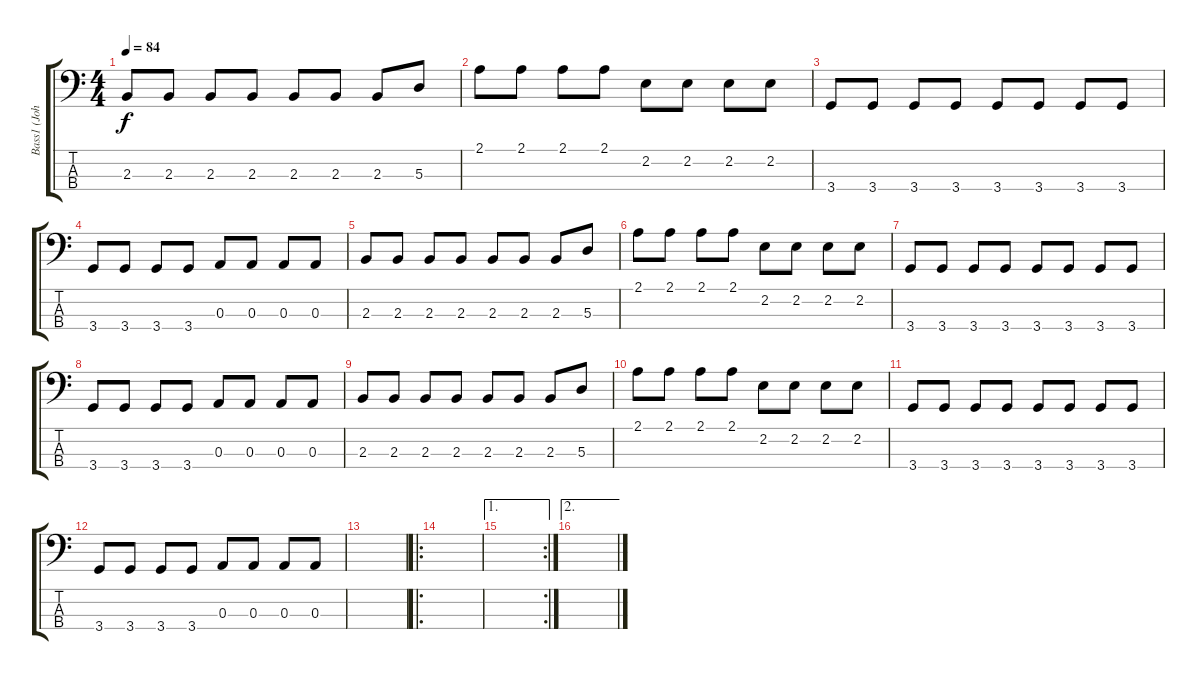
\track ("Bass1 (Johan)" "Bass1 (Joh") {instrument electricbassfinger}
\staff {score tabs}
\tuning (G2 D2 A1 E1) {hide}
\ts (4 4)
\tempo 84
\clef f4
\ks c
2.3.8{dy f} 2.3.8 2.3.8 2.3.8 2.3.8 2.3.8 2.3.8 5.3.8 |
2.1.8 2.1.8 2.1.8 2.1.8 2.2.8 2.2.8 2.2.8 2.2.8 |
3.4.8 3.4.8 3.4.8 3.4.8 3.4.8 3.4.8 3.4.8 3.4.8 |
3.4.8 3.4.8 3.4.8 3.4.8 0.3.8 0.3.8 0.3.8 0.3.8 |
2.3.8 2.3.8 2.3.8 2.3.8 2.3.8 2.3.8 2.3.8 5.3.8 |
2.1.8 2.1.8 2.1.8 2.1.8 2.2.8 2.2.8 2.2.8 2.2.8 |
3.4.8 3.4.8 3.4.8 3.4.8 3.4.8 3.4.8 3.4.8 3.4.8 |
3.4.8 3.4.8 3.4.8 3.4.8 0.3.8 0.3.8 0.3.8 0.3.8 |
2.3.8 2.3.8 2.3.8 2.3.8 2.3.8 2.3.8 2.3.8 5.3.8 |
2.1.8 2.1.8 2.1.8 2.1.8 2.2.8 2.2.8 2.2.8 2.2.8 |
3.4.8 3.4.8 3.4.8 3.4.8 3.4.8 3.4.8 3.4.8 3.4.8 |
3.4.8 3.4.8 3.4.8 3.4.8 0.3.8 0.3.8 0.3.8 0.3.8 |
|
\ro
|
\ae 1
\rc 2
|
\ae 2
